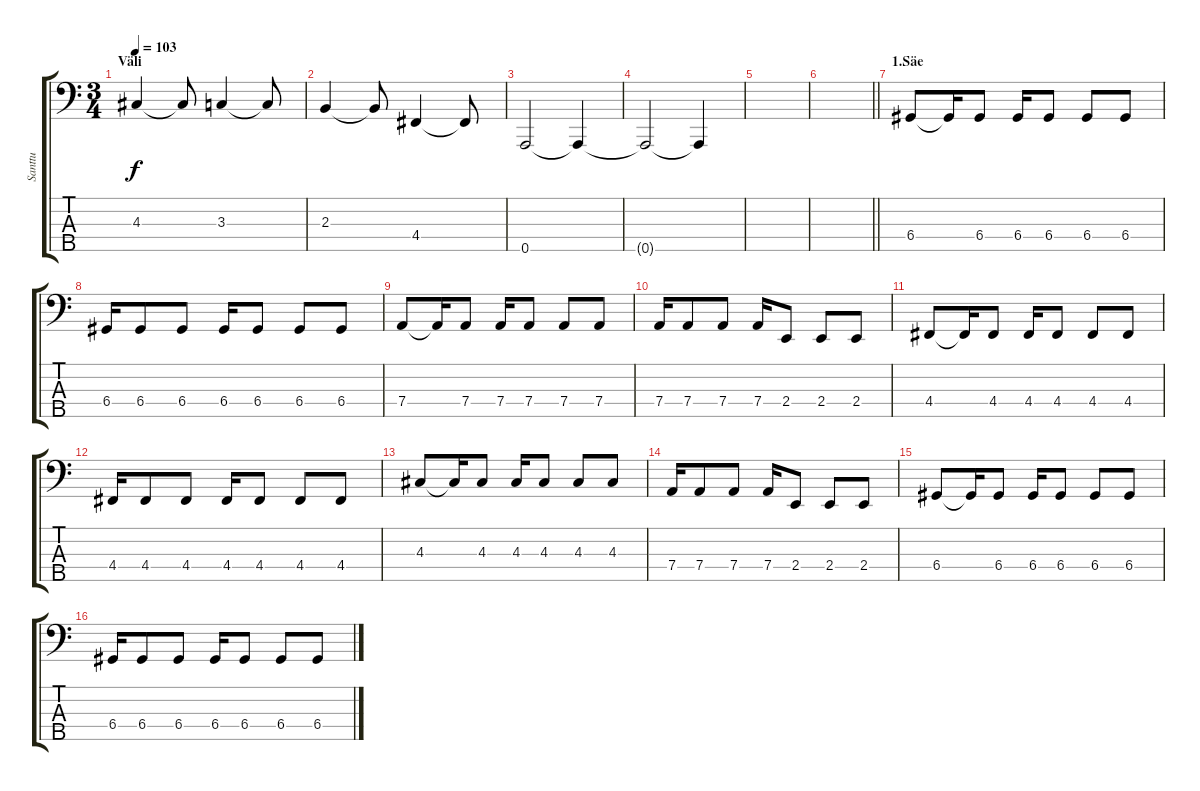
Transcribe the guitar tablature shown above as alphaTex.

\track ("Santtu" "Santtu") {instrument electricbasspick}
\staff {score tabs}
\tuning (G2 D2 A1 D1 A0) {hide}
\ts (3 4)
\section ("" "Väli")
\tempo 103
\clef f4
\ks c
4.3.4{dy f} 4.3{t}.8 3.3.4 3.3{t}.8 |
2.3.4 2.3{t}.8 4.4.4 4.4{t}.8 |
0.5.2 0.5{t}.4 |
0.5{t}.2 0.5{t}.4 |
|
\barLineRight lightlight
|
\section ("" "1.Säe")
6.4.8 6.4{t}.16 6.4.8 6.4.16 6.4.8 6.4.8 6.4.8 |
6.4.16 6.4.8 6.4.8 6.4.16 6.4.8 6.4.8 6.4.8 |
7.4.8 7.4{t}.16 7.4.8 7.4.16 7.4.8 7.4.8 7.4.8 |
7.4.16 7.4.8 7.4.8 7.4.16 2.4.8 2.4.8 2.4.8 |
4.4.8 4.4{t}.16 4.4.8 4.4.16 4.4.8 4.4.8 4.4.8 |
4.4.16 4.4.8 4.4.8 4.4.16 4.4.8 4.4.8 4.4.8 |
4.3.8 4.3{t}.16 4.3.8 4.3.16 4.3.8 4.3.8 4.3.8 |
7.4.16 7.4.8 7.4.8 7.4.16 2.4.8 2.4.8 2.4.8 |
6.4.8 6.4{t}.16 6.4.8 6.4.16 6.4.8 6.4.8 6.4.8 |
6.4.16 6.4.8 6.4.8 6.4.16 6.4.8 6.4.8 6.4.8
